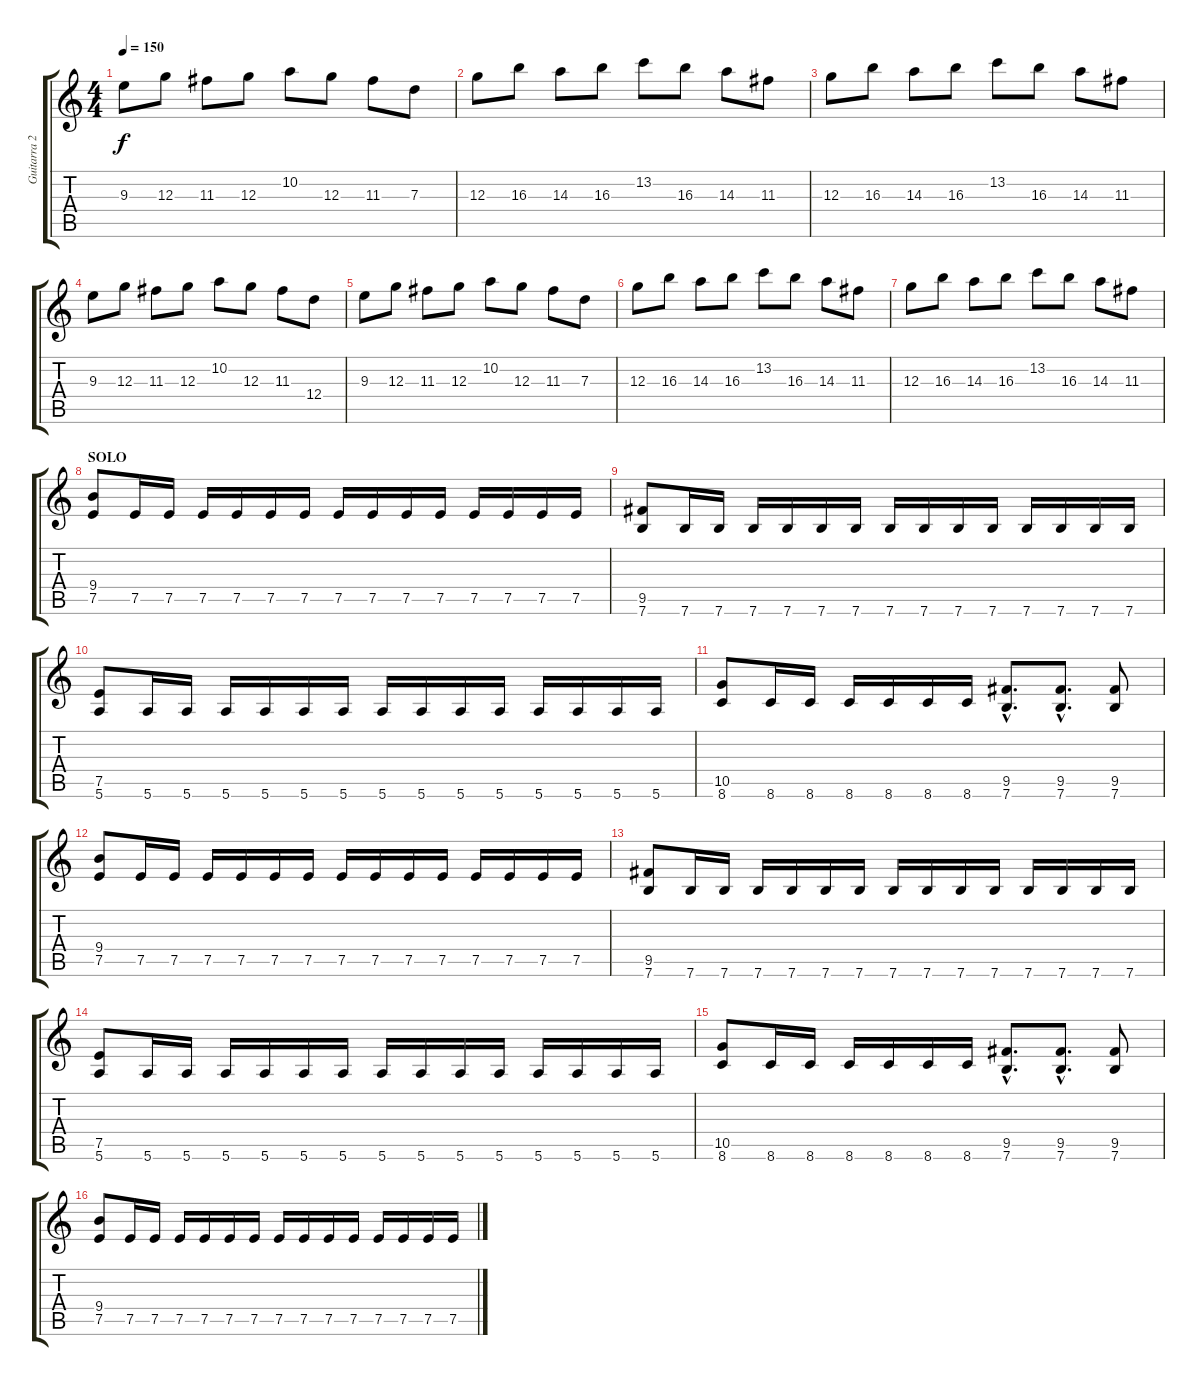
\track ("Guitarra 2" "Guitarra 2") {instrument distortionguitar}
\staff {score tabs}
\tuning (E4 B3 G3 D3 A2 E2) {hide}
\ts (4 4)
\tempo 150
\clef g2
\ks c
9.3.8{dy f} 12.3.8 11.3.8 12.3.8 10.2.8 12.3.8 11.3.8 7.3.8 |
12.3.8 16.3.8 14.3.8 16.3.8 13.2.8 16.3.8 14.3.8 11.3.8 |
12.3.8 16.3.8 14.3.8 16.3.8 13.2.8 16.3.8 14.3.8 11.3.8 |
9.3.8 12.3.8 11.3.8 12.3.8 10.2.8 12.3.8 11.3.8 12.4.8 |
9.3.8 12.3.8 11.3.8 12.3.8 10.2.8 12.3.8 11.3.8 7.3.8 |
12.3.8 16.3.8 14.3.8 16.3.8 13.2.8 16.3.8 14.3.8 11.3.8 |
12.3.8 16.3.8 14.3.8 16.3.8 13.2.8 16.3.8 14.3.8 11.3.8 |
\section ("" "SOLO")
(9.4 7.5).8 7.5.16 7.5.16 7.5.16 7.5.16 7.5.16 7.5.16 7.5.16 7.5.16 7.5.16 7.5.16 7.5.16 7.5.16 7.5.16 7.5.16 |
(9.5 7.6).8 7.6.16 7.6.16 7.6.16 7.6.16 7.6.16 7.6.16 7.6.16 7.6.16 7.6.16 7.6.16 7.6.16 7.6.16 7.6.16 7.6.16 |
(7.5 5.6).8 5.6.16 5.6.16 5.6.16 5.6.16 5.6.16 5.6.16 5.6.16 5.6.16 5.6.16 5.6.16 5.6.16 5.6.16 5.6.16 5.6.16 |
(10.5 8.6).8 8.6.16 8.6.16 8.6.16 8.6.16 8.6.16 8.6.16 (9.5{hac} 7.6{hac}).8{d} (9.5{hac} 7.6{hac}).8{d} (9.5 7.6).8 |
(9.4 7.5).8 7.5.16 7.5.16 7.5.16 7.5.16 7.5.16 7.5.16 7.5.16 7.5.16 7.5.16 7.5.16 7.5.16 7.5.16 7.5.16 7.5.16 |
(9.5 7.6).8 7.6.16 7.6.16 7.6.16 7.6.16 7.6.16 7.6.16 7.6.16 7.6.16 7.6.16 7.6.16 7.6.16 7.6.16 7.6.16 7.6.16 |
(7.5 5.6).8 5.6.16 5.6.16 5.6.16 5.6.16 5.6.16 5.6.16 5.6.16 5.6.16 5.6.16 5.6.16 5.6.16 5.6.16 5.6.16 5.6.16 |
(10.5 8.6).8 8.6.16 8.6.16 8.6.16 8.6.16 8.6.16 8.6.16 (9.5{hac} 7.6{hac}).8{d} (9.5{hac} 7.6{hac}).8{d} (9.5 7.6).8 |
(9.4 7.5).8 7.5.16 7.5.16 7.5.16 7.5.16 7.5.16 7.5.16 7.5.16 7.5.16 7.5.16 7.5.16 7.5.16 7.5.16 7.5.16 7.5.16
